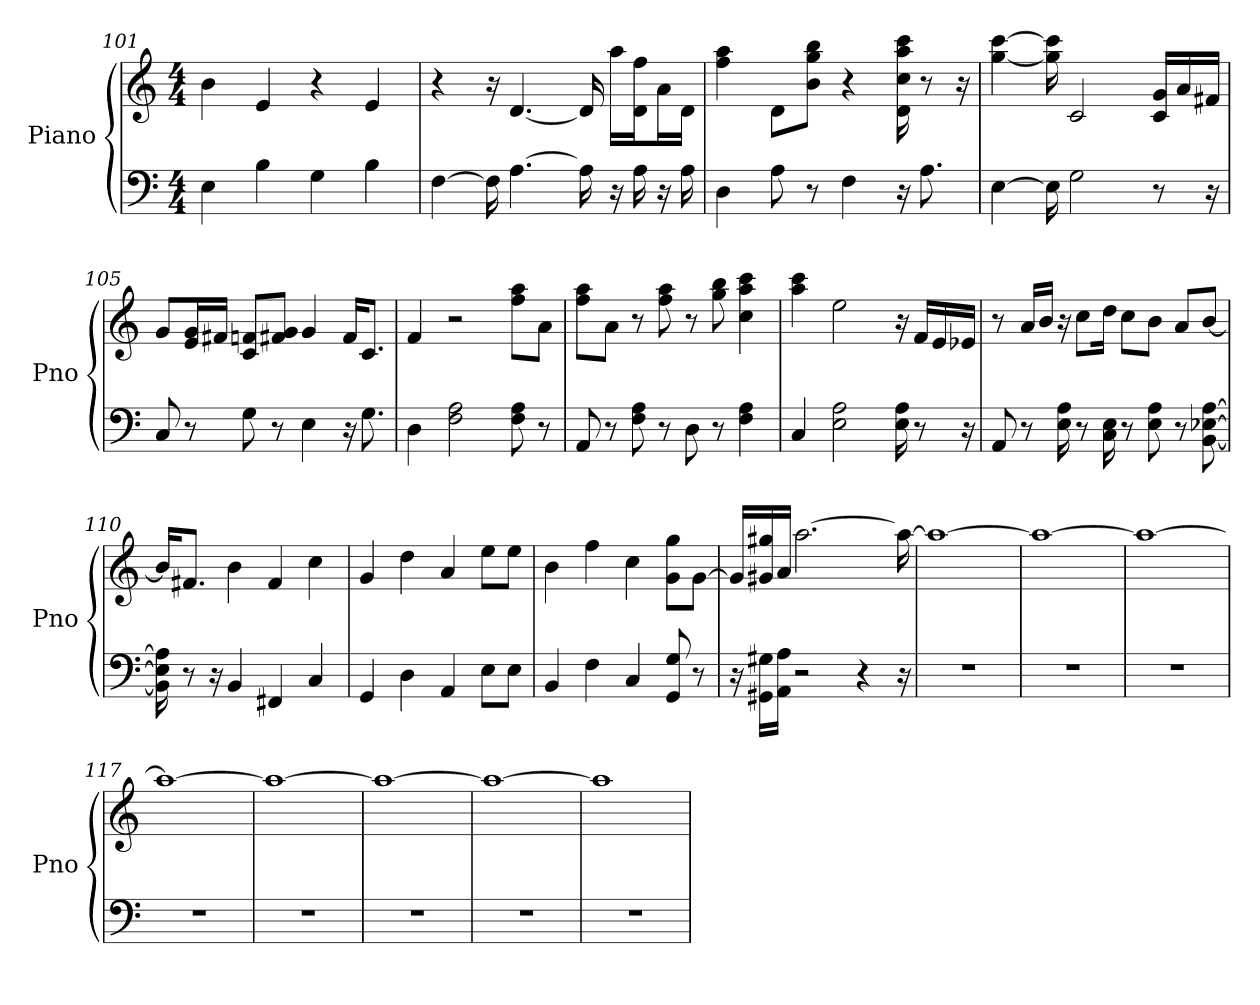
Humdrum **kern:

**kern	**kern
*part1	*part1
*staff2	*staff1
*I"Piano	*
*I'Pno	*
*clefF4	*clefG2
*k[]	*k[]
*C:	*C:
*M4/4	*M4/4
=101	=101
4E	4b
4B	4e
4G	4r
4B	4e
=102	=102
[4F	4r
16F]	16r
[4.A	[4.d
16A]	16d]
16r	16aa\LL
16A	16d\ 16ff\J
16r	16a\L
16A	16d\JJ
=103	=103
4D	4aa 4ff
8A	8d\L
8r	8b\ 8bb\ 8gg\J
4F	4r
16r	16d 16ccc 16aa 16cc
8.A	8r
.	16r
=104	=104
[4E	[4ccc [4gg
16E]	16ccc] 16gg]
2G	2c
8r	16g/ 16c/LL
.	16a/
16r	16f#/JJ
=105	=105
8C	8g/L
8r	16e/ 16g/L
.	16f#/JJ
8G	8f/ 8c/L
8r	8g/ 8f#/J
4E	4g
16r	16f#/KL
8.G	8.c/J
=106	=106
4D	4f
2F 2A	2r
8F 8A	8ff\ 8aa\L
8r	8a\J
=107	=107
8AA	8aa\ 8ff\L
8r	8a\J
8A 8F	8r
8r	8ff 8aa
8D	8r
8r	8bb 8gg
4A 4F	4cc 4ccc 4aa
=108	=108
4C	4ccc 4aa
2E 2A	2ee
16E 16A	16r
8r	16f/LL
.	16e/
16r	16e-/JJ
=109	=109
8AA	8r
8r	16a/LL
.	16b/JJ
16E 16A	16r
8r	8cc\L
16C 16E	16dd\Jk
8r	8cc\L
8A 8E	8b\J
8r	8a/L
[8A [8E- [8BB	[8b/J
=110	=110
16A] 16E-] 16BB]	16b/KL]
8r	8.f#/J
16r	.
4BB	4b
4FF#	4f#
4C	4cc
=111	=111
4GG	4g
4D	4dd
4AA	4a
8E\L	8ee\L
8E\J	8ee\J
=112	=112
4BB	4b
4F	4ff
4C	4cc
8G 8GG	8gg\ 8g\L
8r	[8g\J
=113	=113
16r	16g/LL]
16G#\ 16GG#\LL	16gg#/ 16g#/
16A\ 16AA\JJ	16a/JJ
2r	[2.aa
4r	.
16r	16aa_
=114	=114
1r	1aa_
=115	=115
1r	1aa_
=116	=116
1r	1aa_
=117	=117
1r	1aa_
=118	=118
1r	1aa_
=119	=119
1r	1aa_
=120	=120
1r	1aa_
=121	=121
1r	1aa]
=	=
*-	*-
